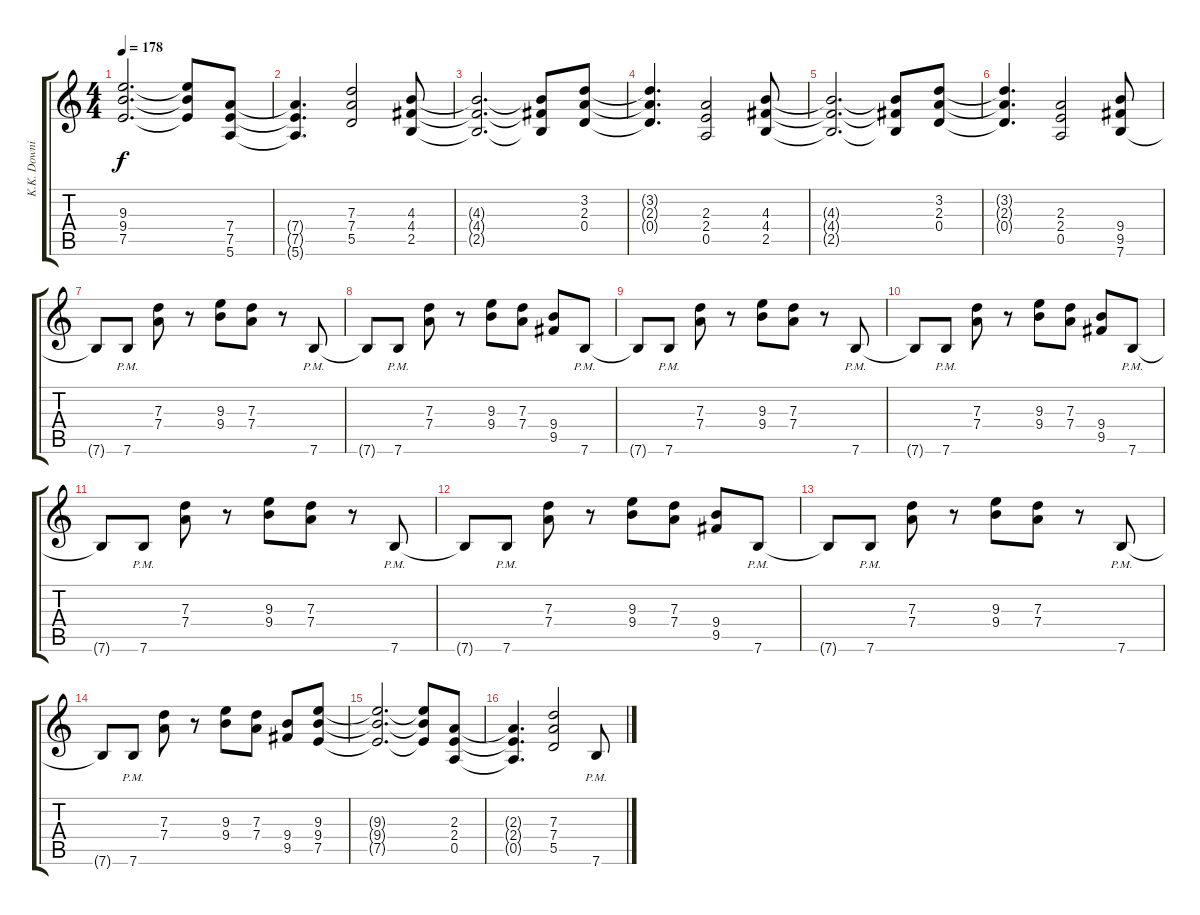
\track ("K.K. Downing" "K.K. Downi") {instrument distortionguitar}
\staff {score tabs}
\tuning (E4 B3 G3 D3 A2 E2) {hide}
\ts (4 4)
\tempo 178
\clef g2
\ks c
(9.3{t} 9.4{t} 7.5{t}).2{d dy f} (9.3{t} 9.4{t} 7.5{t}).8 (7.4 7.5 5.6).8 |
(7.4{t} 7.5{t} 5.6{t}).4{d} (7.3 7.4 5.5).2 (4.3 4.4 2.5).8 |
(4.3{t} 4.4{t} 2.5{t}).2{d} (4.3{t} 4.4{t} 2.5{t}).8 (3.2 2.3 0.4).8 |
(3.2{t} 2.3{t} 0.4{t}).4{d} (2.3 2.4 0.5).2 (4.3 4.4 2.5).8 |
(4.3{t} 4.4{t} 2.5{t}).2{d} (4.3{t} 4.4{t} 2.5{t}).8 (3.2 2.3 0.4).8 |
(3.2{t} 2.3{t} 0.4{t}).4{d} (2.3 2.4 0.5).2 (9.4 9.5 7.6).8 |
7.6{t}.8 7.6{pm}.8 (7.3 7.4).8 r.8 (9.3 9.4).8 (7.3 7.4).8 r.8 7.6{pm}.8 |
7.6{t}.8 7.6{pm}.8 (7.3 7.4).8 r.8 (9.3 9.4).8 (7.3 7.4).8 (9.4 9.5).8 7.6{pm}.8 |
7.6{t}.8 7.6{pm}.8 (7.3 7.4).8 r.8 (9.3 9.4).8 (7.3 7.4).8 r.8 7.6{pm}.8 |
7.6{t}.8 7.6{pm}.8 (7.3 7.4).8 r.8 (9.3 9.4).8 (7.3 7.4).8 (9.4 9.5).8 7.6{pm}.8 |
7.6{t}.8 7.6{pm}.8 (7.3 7.4).8 r.8 (9.3 9.4).8 (7.3 7.4).8 r.8 7.6{pm}.8 |
7.6{t}.8 7.6{pm}.8 (7.3 7.4).8 r.8 (9.3 9.4).8 (7.3 7.4).8 (9.4 9.5).8 7.6{pm}.8 |
7.6{t}.8 7.6{pm}.8 (7.3 7.4).8 r.8 (9.3 9.4).8 (7.3 7.4).8 r.8 7.6{pm}.8 |
7.6{t}.8 7.6{pm}.8 (7.3 7.4).8 r.8 (9.3 9.4).8 (7.3 7.4).8 (9.4 9.5).8 (9.3 9.4 7.5).8 |
(9.3{t} 9.4{t} 7.5{t}).2{d} (9.3{t} 9.4{t} 7.5{t}).8 (2.3 2.4 0.5).8 |
(2.3{t} 2.4{t} 0.5{t}).4{d} (7.3 7.4 5.5).2 7.6{pm}.8
